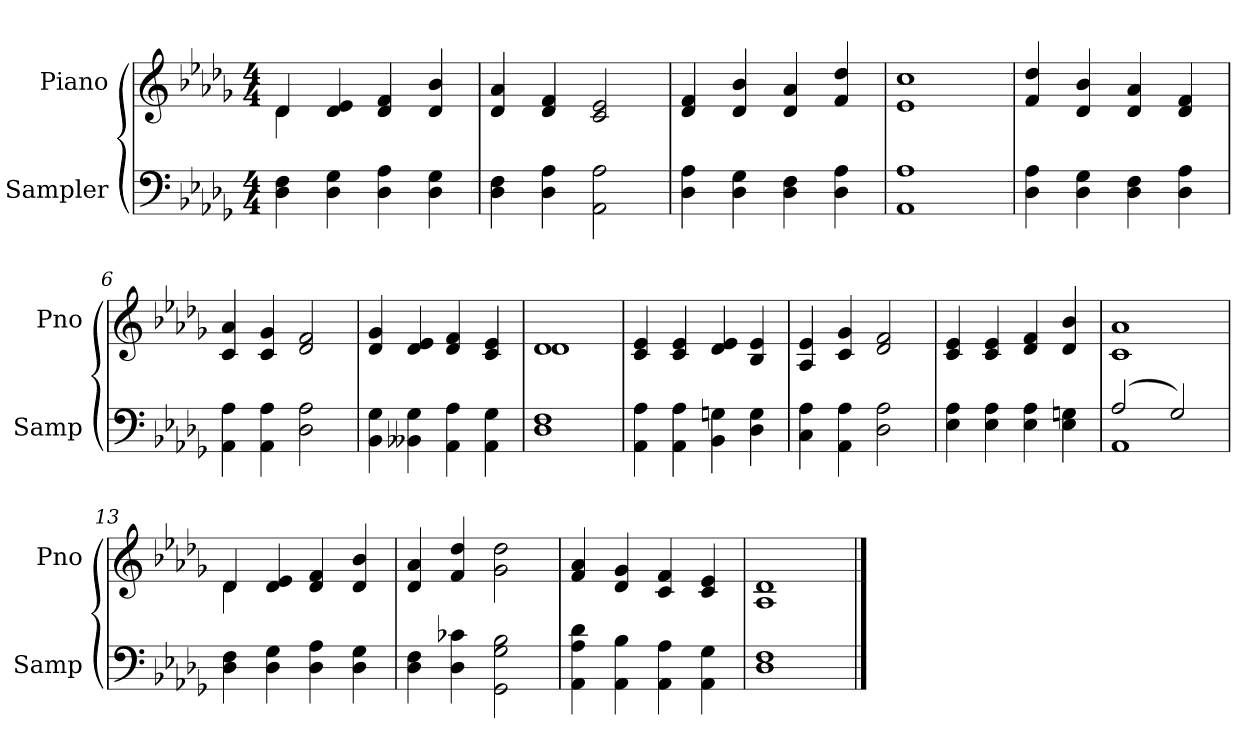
**kern	**kern
*part2	*part1
*staff2	*staff1
*I"Sampler	*I"Piano
*I'Samp	*I'Pno
*clefF4	*clefG2
*k[b-e-a-d-g-]	*k[b-e-a-d-g-]
*D-:	*D-:
*M4/4	*M4/4
=1	=1
*	*^
4D- 4F	4d-/	4d-
4D- 4G-	4d- 4e-	2.ryy
4D- 4A-	4d- 4f	.
4D- 4G-	4d- 4b-	.
*	*v	*v
=2	=2
4D- 4F	4d- 4a-
4D- 4A-	4d- 4f
2AA- 2A-	2c 2e-
=3	=3
4D- 4A-	4d- 4f
4D- 4G-	4d- 4b-
4D- 4F	4d- 4a-
4D- 4A-	4f 4dd-
=4	=4
1AA- 1A-	1e- 1cc
=5	=5
4D-\ 4A-\	4f 4dd-
4D-\ 4G-\	4d- 4b-
4D-\ 4F\	4d- 4a-
4D-\ 4A-\	4d- 4f
=6	=6
4AA-\ 4A-\	4c 4a-
4AA-\ 4A-\	4c 4g-
2D-\ 2A-\	2d- 2f
=7	=7
4BB-\ 4G-\	4d- 4g-
4BB--X\ 4G-\	4d- 4e-
4AA-\ 4A-\	4d- 4f
4AA-\ 4G-\	4c 4e-
=8	=8
*	*^
1D-\ 1F\	1d-/	1d-
*	*v	*v
=9	=9
4AA- 4A-	4c 4e-
4AA- 4A-	4c 4e-
4BB- 4Gn	4d- 4e-
4D- 4G	4B- 4e-
=10	=10
4C 4A-	4A- 4e-
4AA- 4A-	4c 4g-
2D- 2A-	2d- 2f
=11	=11
4E- 4A-	4c 4e-
4E- 4A-	4c 4e-
4E- 4A-	4d- 4f
4E- 4Gn	4d- 4b-
=12	=12
*^	*
(2A-/	1AA-	1c 1a-
2G-/)	.	.
*v	*v	*
=13	=13
*	*^
4D- 4F	4d-/	4d-
4D- 4G-	4d- 4e-	2.ryy
4D- 4A-	4d- 4f	.
4D- 4G-	4d- 4b-	.
*	*v	*v
=14	=14
4D- 4F	4d- 4a-
4D- 4c-X	4f 4dd-
2GG- 2G- 2B-	2g- 2dd-
=15	=15
4AA- 4A- 4d-	4f 4a-
4AA- 4B-	4d- 4g-
4AA- 4A-	4c 4f
4AA- 4G-	4c 4e-
=16	=16
1D- 1F	1A- 1d-
==	==
*-	*-
